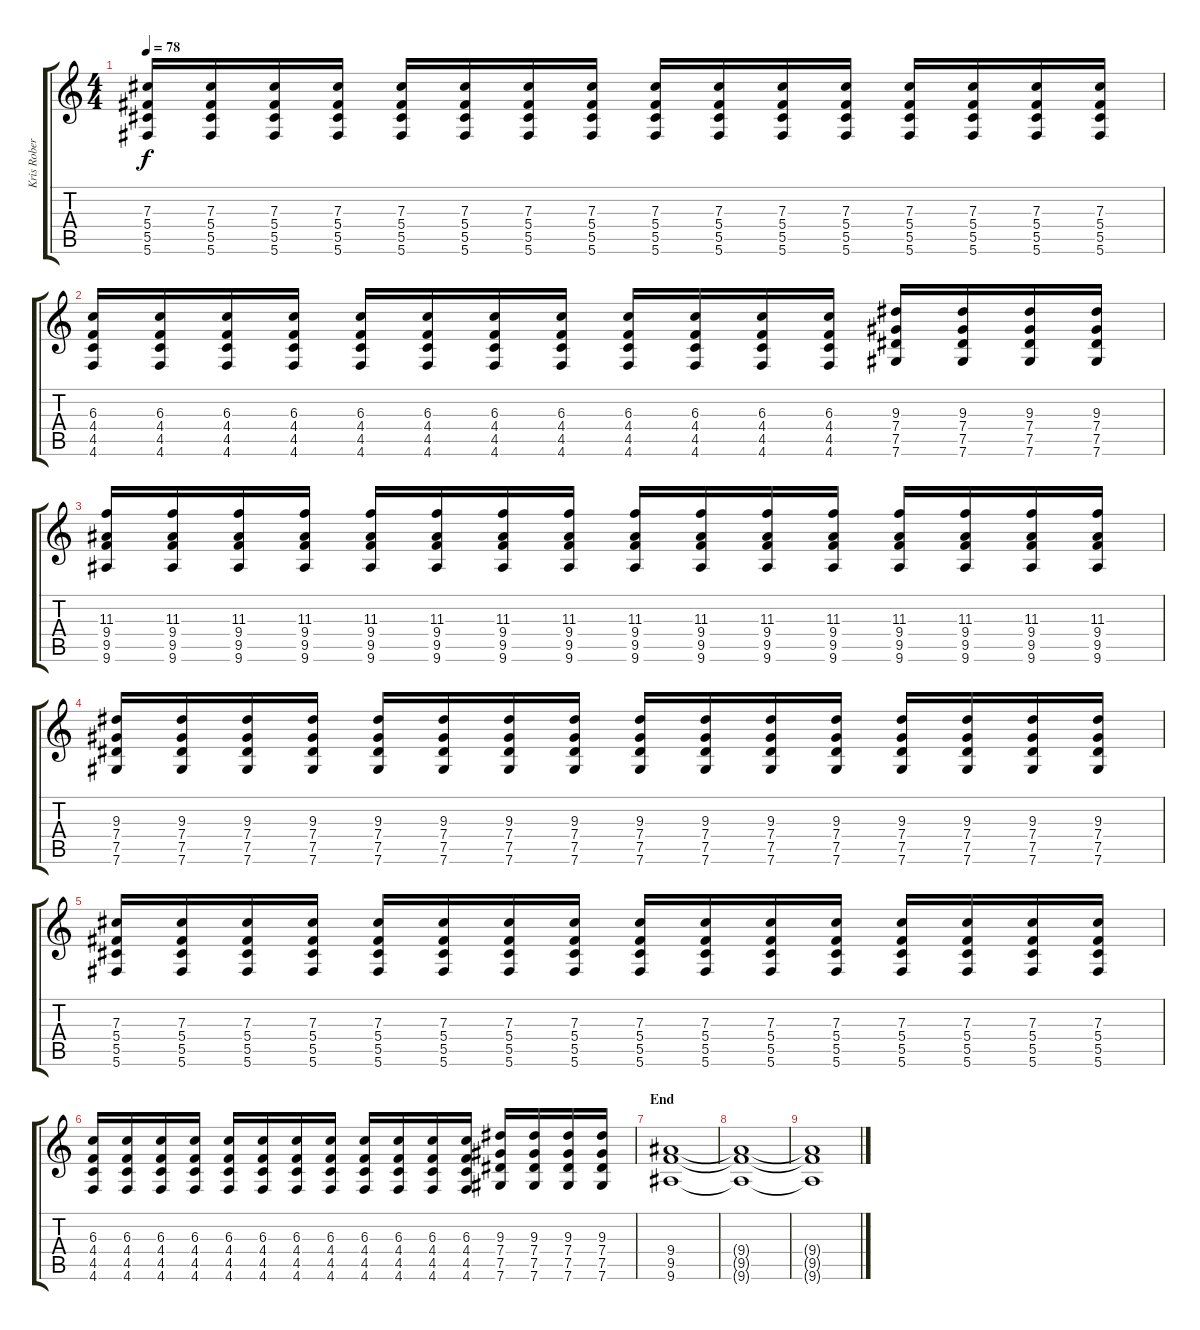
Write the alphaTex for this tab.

\track ("Kris Roberts" "Kris Rober") {instrument distortionguitar}
\staff {score tabs}
\tuning (Eb4 Bb3 Gb3 Db3 Ab2 Db2) {hide}
\ts (4 4)
\tempo 78
\clef g2
\ks c
(7.3 5.4 5.5 5.6).16{dy f} (7.3 5.4 5.5 5.6).16 (7.3 5.4 5.5 5.6).16 (7.3 5.4 5.5 5.6).16 (7.3 5.4 5.5 5.6).16 (7.3 5.4 5.5 5.6).16 (7.3 5.4 5.5 5.6).16 (7.3 5.4 5.5 5.6).16 (7.3 5.4 5.5 5.6).16 (7.3 5.4 5.5 5.6).16 (7.3 5.4 5.5 5.6).16 (7.3 5.4 5.5 5.6).16 (7.3 5.4 5.5 5.6).16 (7.3 5.4 5.5 5.6).16 (7.3 5.4 5.5 5.6).16 (7.3 5.4 5.5 5.6).16 |
(6.3 4.4 4.5 4.6).16 (6.3 4.4 4.5 4.6).16 (6.3 4.4 4.5 4.6).16 (6.3 4.4 4.5 4.6).16 (6.3 4.4 4.5 4.6).16 (6.3 4.4 4.5 4.6).16 (6.3 4.4 4.5 4.6).16 (6.3 4.4 4.5 4.6).16 (6.3 4.4 4.5 4.6).16 (6.3 4.4 4.5 4.6).16 (6.3 4.4 4.5 4.6).16 (6.3 4.4 4.5 4.6).16 (9.3 7.4 7.5 7.6).16 (9.3 7.4 7.5 7.6).16 (9.3 7.4 7.5 7.6).16 (9.3 7.4 7.5 7.6).16 |
(11.3 9.4 9.5 9.6).16 (11.3 9.4 9.5 9.6).16 (11.3 9.4 9.5 9.6).16 (11.3 9.4 9.5 9.6).16 (11.3 9.4 9.5 9.6).16 (11.3 9.4 9.5 9.6).16 (11.3 9.4 9.5 9.6).16 (11.3 9.4 9.5 9.6).16 (11.3 9.4 9.5 9.6).16 (11.3 9.4 9.5 9.6).16 (11.3 9.4 9.5 9.6).16 (11.3 9.4 9.5 9.6).16 (11.3 9.4 9.5 9.6).16 (11.3 9.4 9.5 9.6).16 (11.3 9.4 9.5 9.6).16 (11.3 9.4 9.5 9.6).16 |
(9.3 7.4 7.5 7.6).16 (9.3 7.4 7.5 7.6).16 (9.3 7.4 7.5 7.6).16 (9.3 7.4 7.5 7.6).16 (9.3 7.4 7.5 7.6).16 (9.3 7.4 7.5 7.6).16 (9.3 7.4 7.5 7.6).16 (9.3 7.4 7.5 7.6).16 (9.3 7.4 7.5 7.6).16 (9.3 7.4 7.5 7.6).16 (9.3 7.4 7.5 7.6).16 (9.3 7.4 7.5 7.6).16 (9.3 7.4 7.5 7.6).16 (9.3 7.4 7.5 7.6).16 (9.3 7.4 7.5 7.6).16 (9.3 7.4 7.5 7.6).16 |
(7.3 5.4 5.5 5.6).16 (7.3 5.4 5.5 5.6).16 (7.3 5.4 5.5 5.6).16 (7.3 5.4 5.5 5.6).16 (7.3 5.4 5.5 5.6).16 (7.3 5.4 5.5 5.6).16 (7.3 5.4 5.5 5.6).16 (7.3 5.4 5.5 5.6).16 (7.3 5.4 5.5 5.6).16 (7.3 5.4 5.5 5.6).16 (7.3 5.4 5.5 5.6).16 (7.3 5.4 5.5 5.6).16 (7.3 5.4 5.5 5.6).16 (7.3 5.4 5.5 5.6).16 (7.3 5.4 5.5 5.6).16 (7.3 5.4 5.5 5.6).16 |
(6.3 4.4 4.5 4.6).16 (6.3 4.4 4.5 4.6).16 (6.3 4.4 4.5 4.6).16 (6.3 4.4 4.5 4.6).16 (6.3 4.4 4.5 4.6).16 (6.3 4.4 4.5 4.6).16 (6.3 4.4 4.5 4.6).16 (6.3 4.4 4.5 4.6).16 (6.3 4.4 4.5 4.6).16 (6.3 4.4 4.5 4.6).16 (6.3 4.4 4.5 4.6).16 (6.3 4.4 4.5 4.6).16 (9.3 7.4 7.5 7.6).16 (9.3 7.4 7.5 7.6).16 (9.3 7.4 7.5 7.6).16 (9.3 7.4 7.5 7.6).16 |
\section ("" "End")
(9.4 9.5 9.6).1 |
(9.4{t} 9.5{t} 9.6{t}).1{volume 0} |
(9.4{t} 9.5{t} 9.6{t}).1
